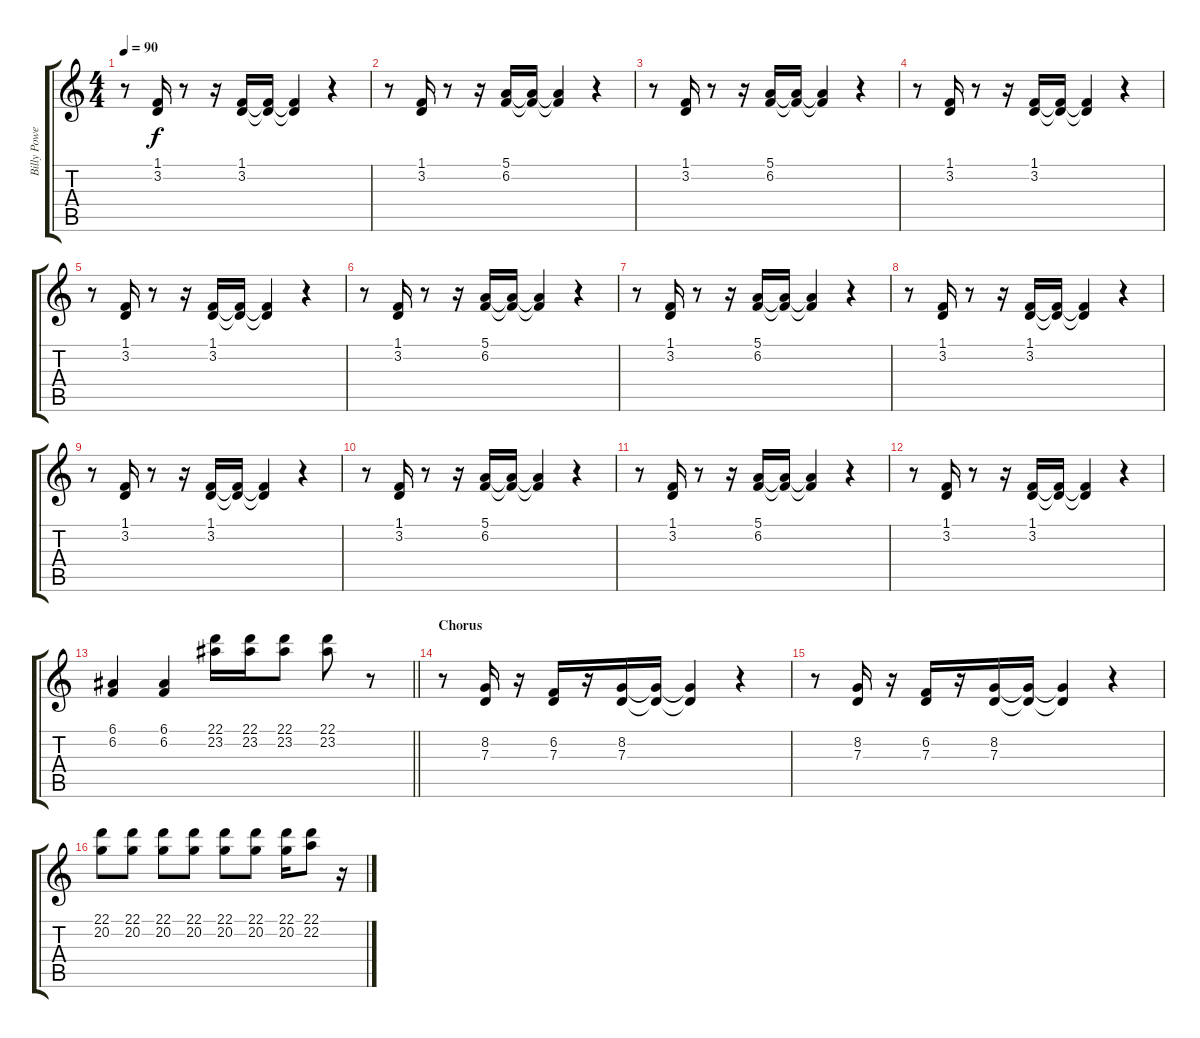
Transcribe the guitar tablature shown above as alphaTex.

\track ("Billy Powell (Piano)" "Billy Powe") {instrument acousticgrandpiano}
\staff {score tabs}
\tuning (E4 B3 G3 D3 A2 E2) {hide}
\ts (4 4)
\tempo 90
\clef g2
\ks c
r.8{dy f} (1.1 3.2).16 r.8 r.16 (1.1 3.2).16 (1.1{t} 3.2{t}).16 (1.1{t} 3.2{t}).4 r.4 |
r.8 (1.1 3.2).16 r.8 r.16 (5.1 6.2).16 (5.1{t} 6.2{t}).16 (5.1{t} 6.2{t}).4 r.4 |
r.8 (1.1 3.2).16 r.8 r.16 (5.1 6.2).16 (5.1{t} 6.2{t}).16 (5.1{t} 6.2{t}).4 r.4 |
r.8 (1.1 3.2).16 r.8 r.16 (1.1 3.2).16 (1.1{t} 3.2{t}).16 (1.1{t} 3.2{t}).4 r.4 |
r.8 (1.1 3.2).16 r.8 r.16 (1.1 3.2).16 (1.1{t} 3.2{t}).16 (1.1{t} 3.2{t}).4 r.4 |
r.8 (1.1 3.2).16 r.8 r.16 (5.1 6.2).16 (5.1{t} 6.2{t}).16 (5.1{t} 6.2{t}).4 r.4 |
r.8 (1.1 3.2).16 r.8 r.16 (5.1 6.2).16 (5.1{t} 6.2{t}).16 (5.1{t} 6.2{t}).4 r.4 |
r.8 (1.1 3.2).16 r.8 r.16 (1.1 3.2).16 (1.1{t} 3.2{t}).16 (1.1{t} 3.2{t}).4 r.4 |
r.8 (1.1 3.2).16 r.8 r.16 (1.1 3.2).16 (1.1{t} 3.2{t}).16 (1.1{t} 3.2{t}).4 r.4 |
r.8 (1.1 3.2).16 r.8 r.16 (5.1 6.2).16 (5.1{t} 6.2{t}).16 (5.1{t} 6.2{t}).4 r.4 |
r.8 (1.1 3.2).16 r.8 r.16 (5.1 6.2).16 (5.1{t} 6.2{t}).16 (5.1{t} 6.2{t}).4 r.4 |
r.8 (1.1 3.2).16 r.8 r.16 (1.1 3.2).16 (1.1{t} 3.2{t}).16 (1.1{t} 3.2{t}).4 r.4 |
\barLineRight lightlight
(6.1 6.2).4 (6.1 6.2).4 (22.1 23.2).16 (22.1 23.2).16 (22.1 23.2).8 (22.1 23.2).8 r.8 |
\section ("" "Chorus")
r.8 (8.2 7.3).16 r.16 (6.2 7.3).16 r.16 (8.2 7.3).16 (8.2{t} 7.3{t}).16 (8.2{t} 7.3{t}).4 r.4 |
r.8 (8.2 7.3).16 r.16 (6.2 7.3).16 r.16 (8.2 7.3).16 (8.2{t} 7.3{t}).16 (8.2{t} 7.3{t}).4 r.4 |
(22.1 20.2).8 (22.1 20.2).8 (22.1 20.2).8 (22.1 20.2).8 (22.1 20.2).8 (22.1 20.2).8 (22.1 20.2).16 (22.1 22.2).8 r.16
